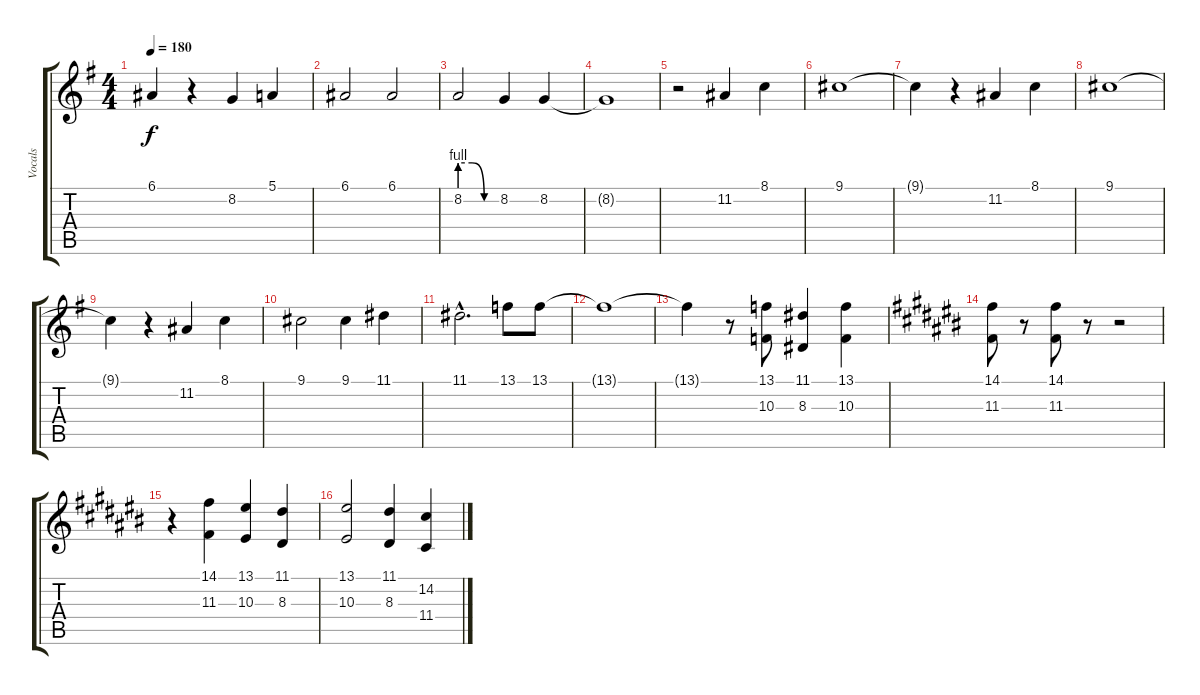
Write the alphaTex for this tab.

\track ("Vocals" "Vocals") {instrument lead2sawtooth}
\staff {score tabs}
\tuning (E4 B3 G3 D3 A2 E2) {hide}
\ts (4 4)
\tempo 180
\clef g2
\ks eminor
6.1{t}.4{dy f} r.4 8.2.4 5.1.4 |
6.1.2 6.1.2 |
8.2{be (custom 0 4 20 4 40 0 60 0)}.2 8.2.4 8.2.4 |
8.2{t}.1 |
r.2 11.2.4 8.1.4 |
\section ("" "")
9.1.1 |
9.1{t}.4 r.4 11.2.4 8.1.4 |
9.1.1 |
9.1{t}.4 r.4 11.2.4 8.1.4 |
9.1.2 9.1.4 11.1.4 |
11.1{hac}.2{d} 13.1.8 13.1.8 |
13.1{t}.1 |
13.1{t}.4 r.8 (13.1 10.3).8 (11.1 8.3).4 (13.1 10.3).4 |
\section ("" "")
\ks a#minor
(14.1 11.3).8 r.8 (14.1 11.3).8 r.8 r.2 |
r.4 (14.1 11.3).4 (13.1 10.3).4 (11.1 8.3).4 |
(13.1 10.3).2 (11.1 8.3).4 (14.2 11.4).4
